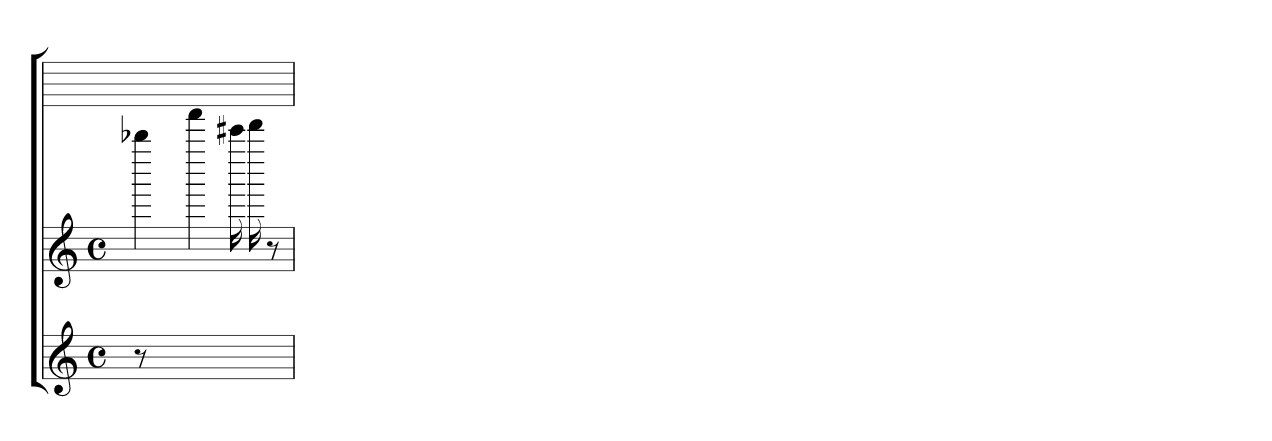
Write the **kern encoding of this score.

**kern	**kern	**kern
*part3	*part2	*part1
*staff3	*staff2	*staff1
*clefG2	*clefG2	*
*M4/4	*M4/4	*
*met(c)	*met(c)	*
=	=	=
8r	4bbbb-X	4ryy
2ryy	.	.
.	4fffff	2ryy
.	16ccccc#X	.
.	16ddddd	.
8ryy	8r	.
=	=	=
*-	*-	*-
